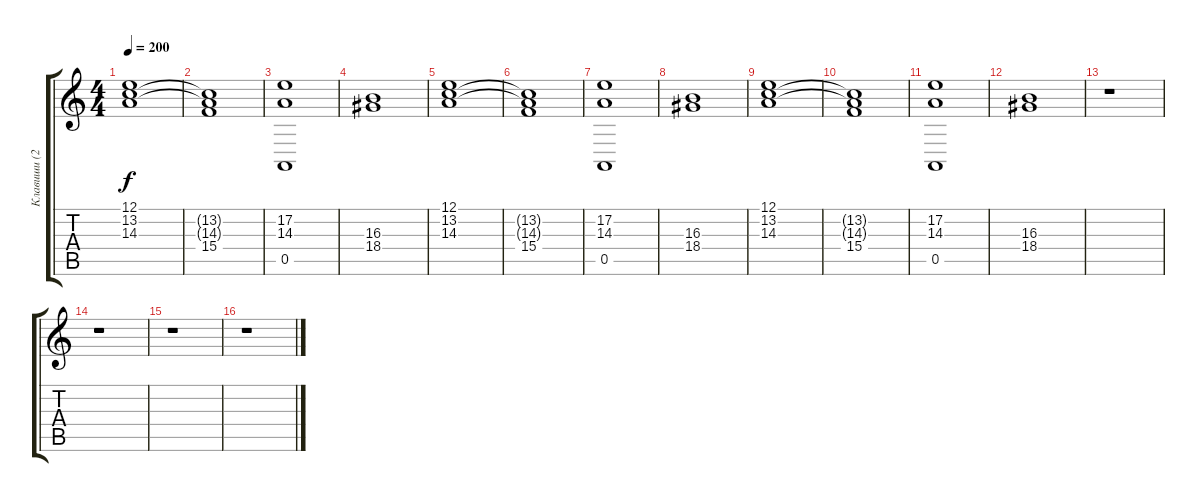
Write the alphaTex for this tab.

\track ("Клавиши (2)" "Клавиши (2") {instrument pad7halo}
\staff {score tabs}
\tuning (E4 B3 G3 D3 A2 E2) {hide}
\ts (4 4)
\tempo 200
\clef g2
\ks c
(12.1 13.2 14.3).1{dy f} |
(13.2{t} 14.3{t} 15.4).1 |
(17.2 14.3 0.5).1 |
(16.3 18.4).1 |
(12.1 13.2 14.3).1 |
(13.2{t} 14.3{t} 15.4).1 |
(17.2 14.3 0.5).1 |
(16.3 18.4).1 |
(12.1 13.2 14.3).1 |
(13.2{t} 14.3{t} 15.4).1 |
(17.2 14.3 0.5).1 |
(16.3 18.4).1 |
r.1 |
r.1 |
r.1 |
r.1
